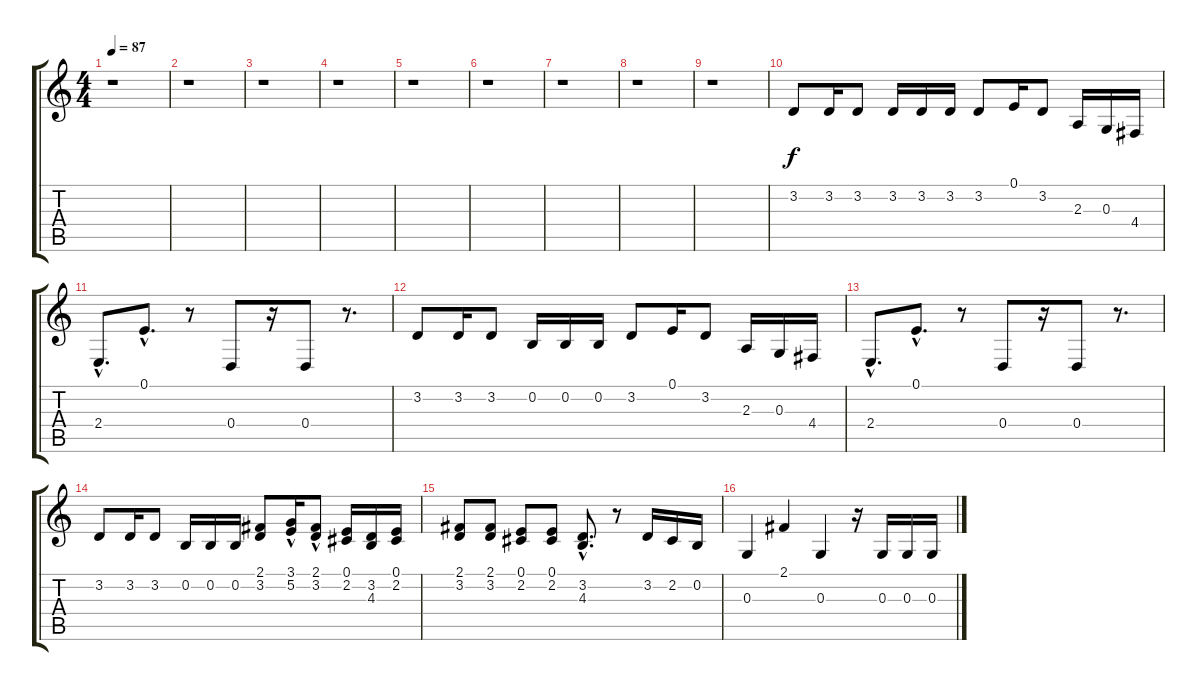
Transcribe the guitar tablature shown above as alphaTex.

\track "" {instrument oboe}
\staff {score tabs}
\tuning (E4 B3 G3 D3 A2 E2) {hide}
\ts (4 4)
\tempo 87
\clef g2
\ks c
r.1{dy f instrument oboe} |
r.1 |
r.1 |
r.1 |
r.1 |
r.1 |
r.1 |
r.1 |
r.1 |
3.2.8 3.2.16 3.2.8 3.2.16 3.2.16 3.2.16 3.2.8 0.1.16 3.2.8 2.3.16 0.3.16 4.4.16 |
2.4{hac}.8{d} 0.1{hac}.8{d} r.8 0.4.8 r.16 0.4.8 r.8{d} |
3.2.8 3.2.16 3.2.8 0.2.16 0.2.16 0.2.16 3.2.8 0.1.16 3.2.8 2.3.16 0.3.16 4.4.16 |
2.4{hac}.8{d} 0.1{hac}.8{d} r.8 0.4.8 r.16 0.4.8 r.8{d} |
3.2.8 3.2.16 3.2.8 0.2.16 0.2.16 0.2.16 (2.1 3.2).8 (3.1{hac} 5.2).16 (2.1 3.2{hac}).8 (0.1 2.2).16 (3.2 4.3).16 (0.1 2.2).16 |
(2.1 3.2).8 (2.1 3.2).8 (0.1 2.2).8 (0.1 2.2).8 (3.2{hac} 4.3{hac}).8{d} r.8 3.2.16 2.2.16 0.2.16 |
0.3.4 2.1.4 0.3.4 r.16 0.3.16 0.3.16 0.3.16
